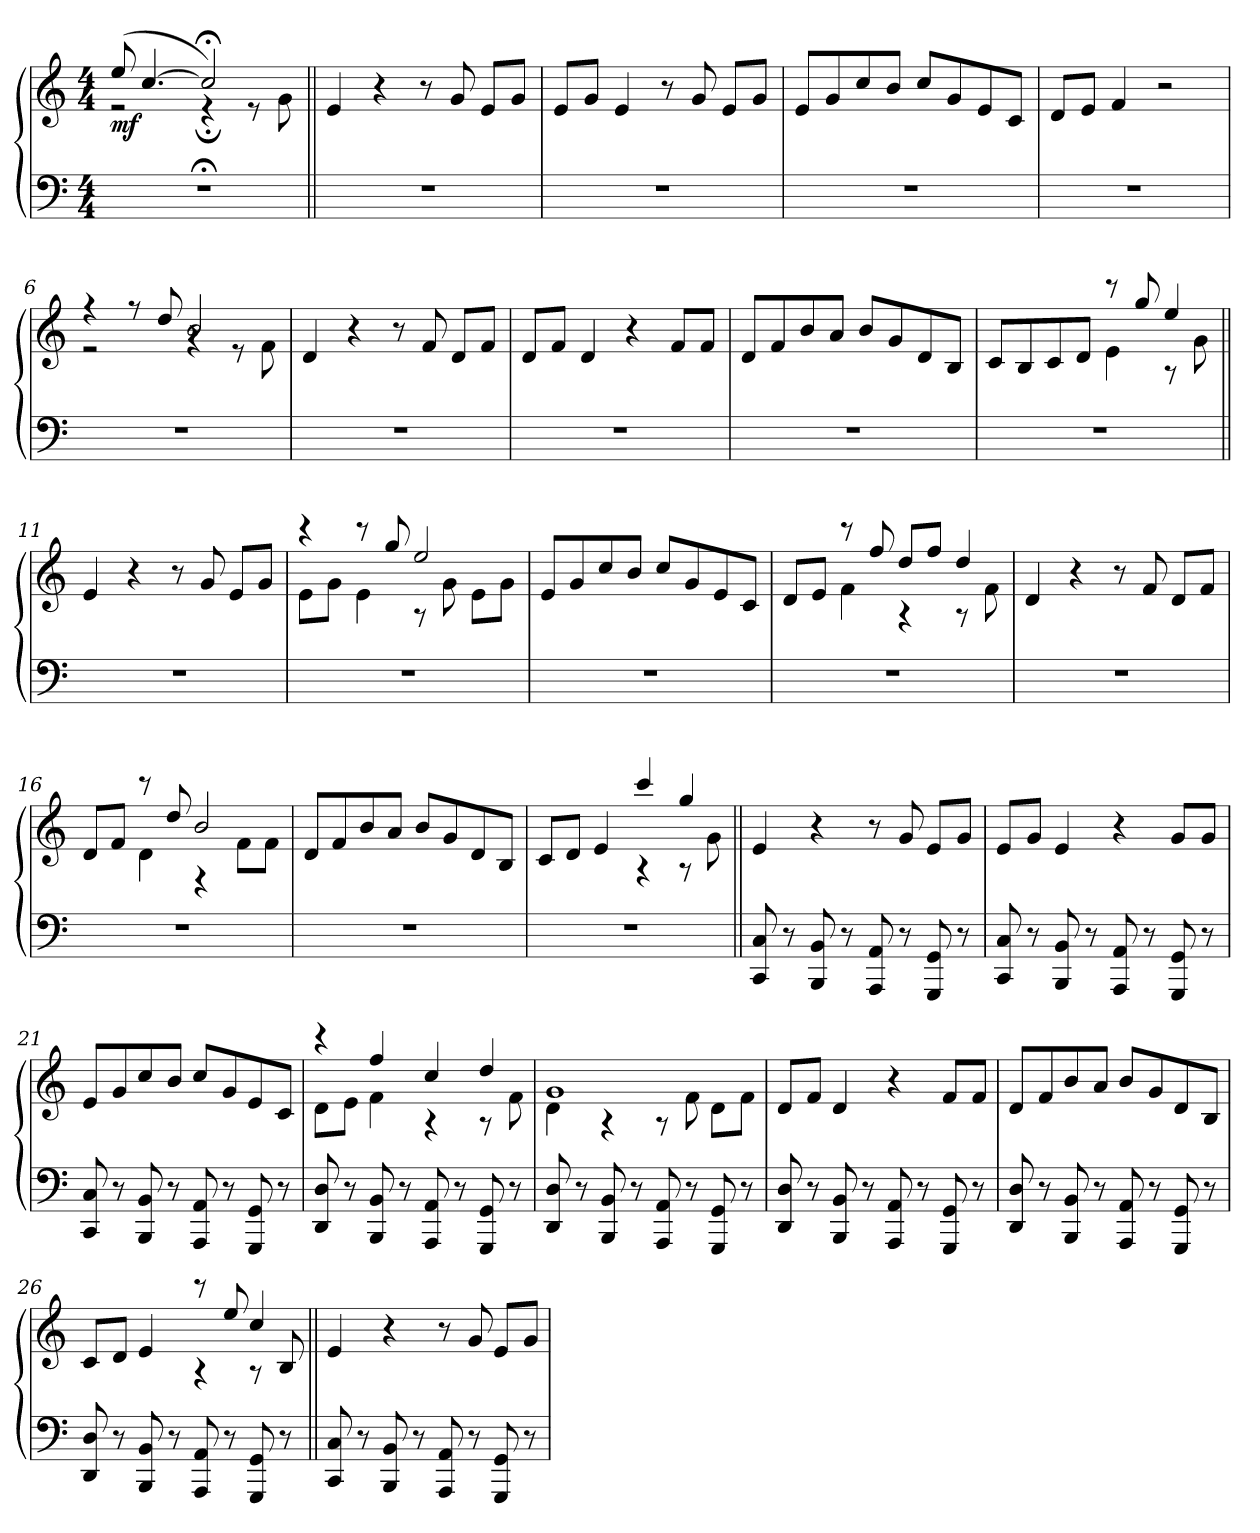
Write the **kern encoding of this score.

**kern	**kern	**dynam
*part1	*part1	*part1
*staff2	*staff1	*staff1/2
*clefF4	*clefG2	*
*k[]	*k[]	*
*M4/4	*M4/4	*
=1	=1	=1
*	*^	*
!	!	!	!LO:DY:b
1r;<	(8ee/	2r	mf
.	[4.cc/	.	.
.	2cc;</])	4r;	.
.	.	8r	.
.	.	8g\	.
*	*v	*v	*
=2||	=2||	=2||
1r	4e/	.
.	4r	.
.	8r	.
.	8g/	.
.	8e/L	.
.	8g/J	.
=3	=3	=3
1r	8e/L	.
.	8g/J	.
.	4e/	.
.	8r	.
.	8g/	.
.	8e/L	.
.	8g/J	.
=4	=4	=4
1r	8e/L	.
.	8g/	.
.	8cc/	.
.	8b/J	.
.	8cc/L	.
.	8g/	.
.	8e/	.
.	8c/J	.
=5	=5	=5
1r	8d/L	.
.	8e/J	.
.	4f/	.
.	2r	.
=6	=6	=6
*	*^	*
1r	4r	2r	.
.	8r	.	.
.	8dd/	.	.
.	2b/	4rg	.
.	.	8r	.
.	.	8f\	.
*	*v	*v	*
!!LO:LB:g=z
=7	=7	=7
1r	4d/	.
.	4r	.
.	8r	.
.	8f/	.
.	8d/L	.
.	8f/J	.
=8	=8	=8
1r	8d/L	.
.	8f/J	.
.	4d/	.
.	4r	.
.	8f/L	.
.	8f/J	.
=9	=9	=9
1r	8d/L	.
.	8f/	.
.	8b/	.
.	8a/J	.
.	8b/L	.
.	8g/	.
.	8d/	.
.	8B/J	.
=10	=10	=10
*	*^	*
1r	8c/L	2ryy	.
.	8B/	.	.
.	8c/	.	.
.	8d/J	.	.
.	4e\	8rccc	.
.	.	8gg/	.
.	8rA	4ee/	.
.	8g\	.	.
*	*v	*v	*
=11||	=11||	=11||
1r	4e/	.
.	4r	.
.	8r	.
.	8g/	.
.	8e/L	.
.	8g/J	.
!!LO:LB:g=z
=12	=12	=12
*	*^	*
1r	8e\L	4rccc	.
.	8g\J	.	.
.	4e\	8rccc	.
.	.	8gg/	.
.	8rA	2ee/	.
.	8g\	.	.
.	8e\L	.	.
.	8g\J	.	.
*	*v	*v	*
=13	=13	=13
1r	8e/L	.
.	8g/	.
.	8cc/	.
.	8b/J	.
.	8cc/L	.
.	8g/	.
.	8e/	.
.	8c/J	.
=14	=14	=14
*	*^	*
1r	8d/L	4ryy	.
.	8e/J	.	.
.	4f\	8rccc	.
.	.	8ff/	.
.	4rA	8dd/L	.
.	.	8ff/J	.
.	8rA	4dd/	.
.	8f\	.	.
*	*v	*v	*
=15	=15	=15
1r	4d/	.
.	4r	.
.	8r	.
.	8f/	.
.	8d/L	.
.	8f/J	.
=16	=16	=16
*	*^	*
1r	8d/L	4ryy	.
.	8f/J	.	.
.	4d\	8rccc	.
.	.	8dd/	.
.	4rF	2b/	.
.	8f\L	.	.
.	8f\J	.	.
*	*v	*v	*
!!LO:LB:g=z
=17	=17	=17
1r	8d/L	.
.	8f/	.
.	8b/	.
.	8a/J	.
.	8b/L	.
.	8g/	.
.	8d/	.
.	8B/J	.
=18	=18	=18
*	*^	*
1r	8c/L	2ryy	.
.	8d/J	.	.
.	4e/	.	.
.	4rA	4ccc/	.
.	8rA	4gg/	.
.	8g\	.	.
*	*v	*v	*
=19||	=19||	=19||
8CC/ 8C/	4e/	.
8r	.	.
8BBB/ 8BB/	4r	.
8r	.	.
8AAA/ 8AA/	8r	.
8r	8g/	.
8GGG/ 8GG/	8e/L	.
8r	8g/J	.
=20	=20	=20
8CC/ 8C/	8e/L	.
8r	8g/J	.
8BBB/ 8BB/	4e/	.
8r	.	.
8AAA/ 8AA/	4r	.
8r	.	.
8GGG/ 8GG/	8g/L	.
8r	8g/J	.
!!LO:LB:g=z
=21	=21	=21
8CC/ 8C/	8e/L	.
8r	8g/	.
8BBB/ 8BB/	8cc/	.
8r	8b/J	.
8AAA/ 8AA/	8cc/L	.
8r	8g/	.
8GGG/ 8GG/	8e/	.
8r	8c/J	.
=22	=22	=22
*	*^	*
8DD/ 8D/	8d\L	4rccc	.
8r	8e\J	.	.
8BBB/ 8BB/	4f\	4ff/	.
8r	.	.	.
8AAA/ 8AA/	4rA	4cc/	.
8r	.	.	.
8GGG/ 8GG/	8rA	4dd/	.
8r	8f\	.	.
=23	=23	=23	=23
8DD/ 8D/	4d\	1g	.
8r	.	.	.
8BBB/ 8BB/	4rA	.	.
8r	.	.	.
8AAA/ 8AA/	8rA	.	.
8r	8f\	.	.
8GGG/ 8GG/	8d\L	.	.
8r	8f\J	.	.
*	*v	*v	*
=24	=24	=24
8DD/ 8D/	8d/L	.
8r	8f/J	.
8BBB/ 8BB/	4d/	.
8r	.	.
8AAA/ 8AA/	4r	.
8r	.	.
8GGG/ 8GG/	8f/L	.
8r	8f/J	.
!!LO:PB:g=z
=25	=25	=25
8DD/ 8D/	8d/L	.
8r	8f/	.
8BBB/ 8BB/	8b/	.
8r	8a/J	.
8AAA/ 8AA/	8b/L	.
8r	8g/	.
8GGG/ 8GG/	8d/	.
8r	8B/J	.
=26	=26	=26
*	*^	*
8DD/ 8D/	8c/L	2ryy	.
8r	8d/J	.	.
8BBB/ 8BB/	4e/	.	.
8r	.	.	.
8AAA/ 8AA/	4rA	8rccc	.
8r	.	8ee/	.
8GGG/ 8GG/	8rA	4cc/	.
8r	8B/	.	.
*	*v	*v	*
=27||	=27||	=27||
8CC/ 8C/	4e/	.
8r	.	.
8BBB/ 8BB/	4r	.
8r	.	.
8AAA/ 8AA/	8r	.
8r	8g/	.
8GGG/ 8GG/	8e/L	.
8r	8g/J	.
=	=	=
*-	*-	*-
